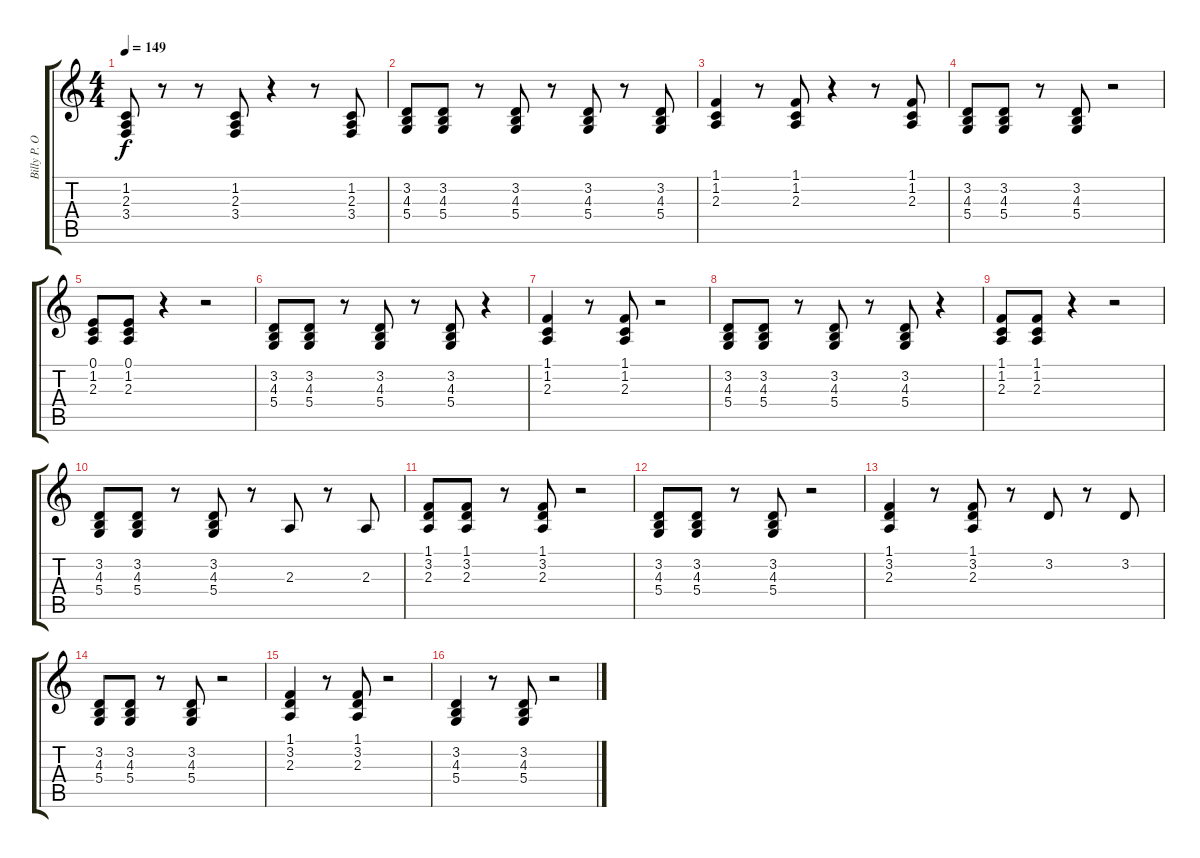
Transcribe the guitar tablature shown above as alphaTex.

\track ("Billy P. Organ" "Billy P. O") {instrument drawbarorgan}
\staff {score tabs}
\tuning (E4 B3 G3 D3 A2 E2) {hide}
\ts (4 4)
\tempo 149
\clef g2
\ks c
(1.2 2.3 3.4).8{dy f} r.8 r.8 (1.2 2.3 3.4).8 r.4 r.8 (1.2 2.3 3.4).8 |
(3.2 4.3 5.4).8 (3.2 4.3 5.4).8 r.8 (3.2 4.3 5.4).8 r.8 (3.2 4.3 5.4).8 r.8 (3.2 4.3 5.4).8 |
(1.1 1.2 2.3).4 r.8 (1.1 1.2 2.3).8 r.4 r.8 (1.1 1.2 2.3).8 |
(3.2 4.3 5.4).8 (3.2 4.3 5.4).8 r.8 (3.2 4.3 5.4).8 r.2 |
(0.1 1.2 2.3).8 (0.1 1.2 2.3).8 r.4 r.2 |
(3.2 4.3 5.4).8 (3.2 4.3 5.4).8 r.8 (3.2 4.3 5.4).8 r.8 (3.2 4.3 5.4).8 r.4 |
(1.1 1.2 2.3).4 r.8 (1.1 1.2 2.3).8 r.2 |
(3.2 4.3 5.4).8 (3.2 4.3 5.4).8 r.8 (3.2 4.3 5.4).8 r.8 (3.2 4.3 5.4).8 r.4 |
(1.1 1.2 2.3).8 (1.1 1.2 2.3).8 r.4 r.2 |
(3.2 4.3 5.4).8 (3.2 4.3 5.4).8 r.8 (3.2 4.3 5.4).8 r.8 2.3.8 r.8 2.3.8 |
(1.1 3.2 2.3).8 (1.1 3.2 2.3).8 r.8 (1.1 3.2 2.3).8 r.2 |
(3.2 4.3 5.4).8 (3.2 4.3 5.4).8 r.8 (3.2 4.3 5.4).8 r.2 |
(1.1 3.2 2.3).4 r.8 (1.1 3.2 2.3).8 r.8 3.2.8 r.8 3.2.8 |
(3.2 4.3 5.4).8 (3.2 4.3 5.4).8 r.8 (3.2 4.3 5.4).8 r.2 |
(1.1 3.2 2.3).4 r.8 (1.1 3.2 2.3).8 r.2 |
(3.2 4.3 5.4).4 r.8 (3.2 4.3 5.4).8 r.2
